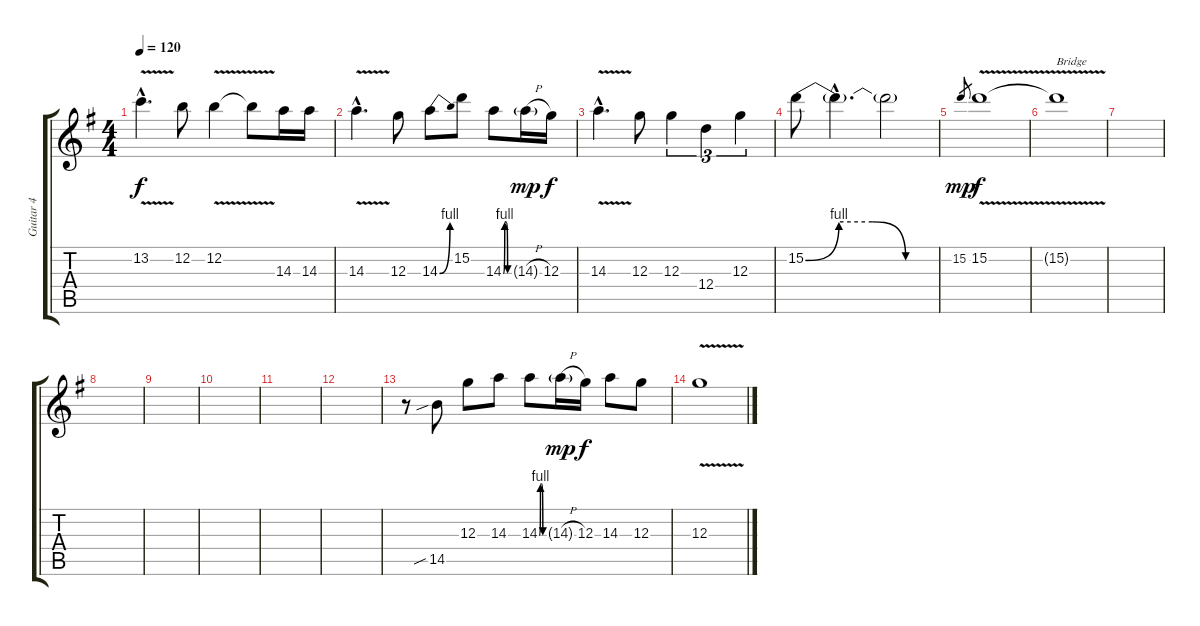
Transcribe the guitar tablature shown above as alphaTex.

\track ("Guitar 4" "Guitar 4") {instrument distortionguitar}
\staff {score tabs}
\tuning (E4 B3 G3 D3 A2 E2) {hide}
\ts (4 4)
\tempo 120
\clef g2
\ks g
13.2{v hac}.4{d dy f} 12.2.8 12.2{v}.4 12.2{t}.8 14.3.16 14.3.16 |
14.3{v hac}.4{d} 12.3.8 14.3{be (bend 0 0 60 4)}.8 15.2.8 14.3{be (custom 0 0 15 4 30 4 45 0 60 0)}.8 14.3{h g}.16{dy mp} 12.3.16{dy f} |
14.3{v hac}.4{d} 12.3.8 12.3.4{tu (3 2)} 12.4.4{tu (3 2)} 12.3.4{tu (3 2)} |
15.2{be (custom 0 0 15 4 30 4 45 0 60 0)}.8 15.2{hac t}.4{d} 15.2{t}.2 |
15.2.8{gr dy mp} 15.2{v}.1{dy f} |
15.2{t}.1{txt "Bridge"} |
|
|
|
|
|
|
r.8 14.5{sib}.8 12.3.8 14.3.8 14.3{be (custom 0 0 15 4 30 4 45 0 60 0)}.8 14.3{h g}.16{dy mp} 12.3.16{dy f} 14.3.8 12.3.8 |
12.3{v}.1
